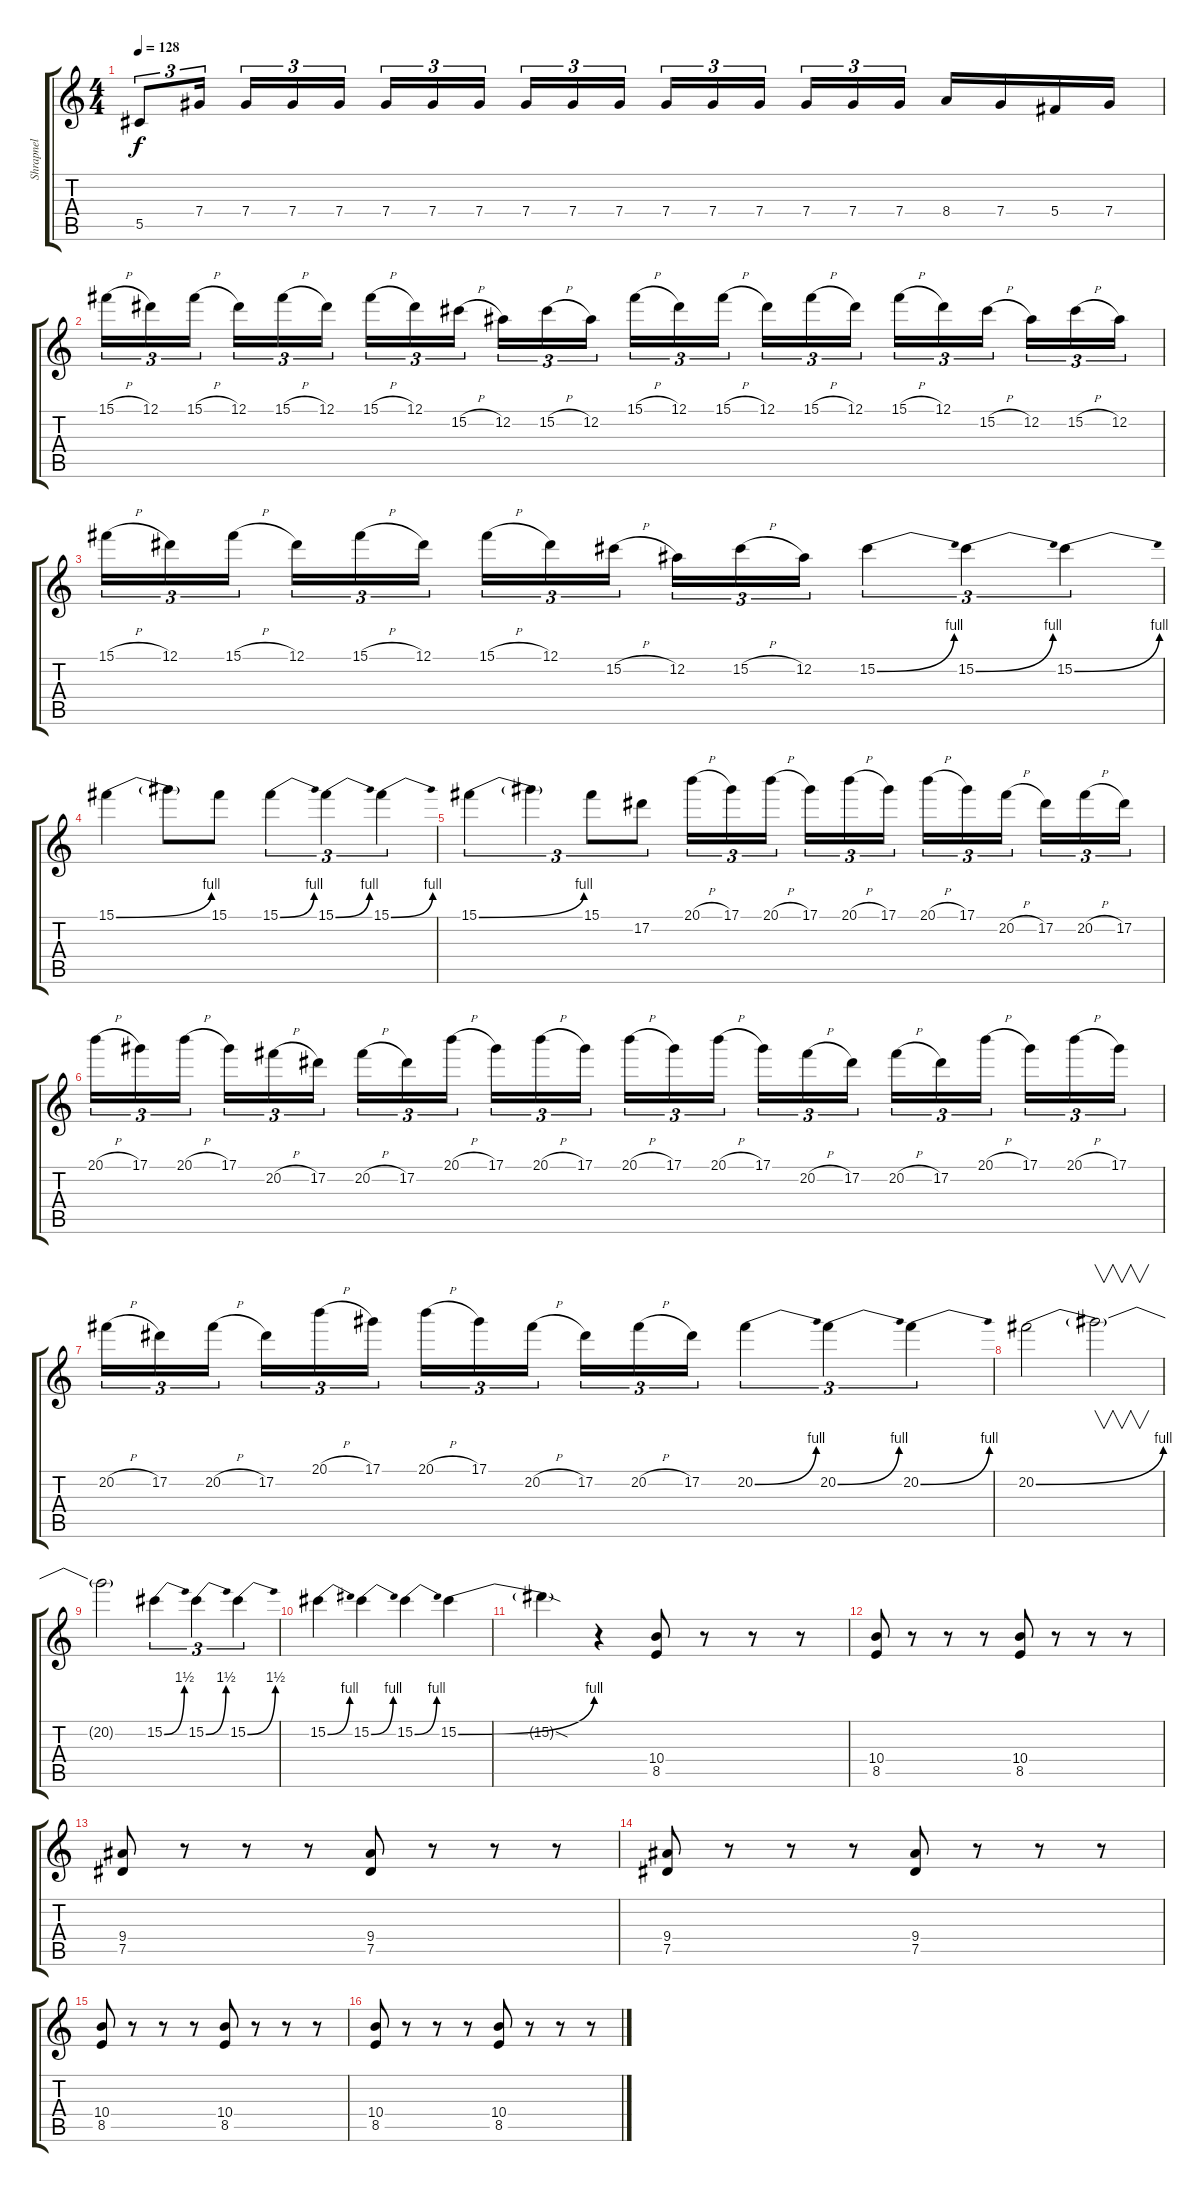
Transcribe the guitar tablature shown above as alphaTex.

\track ("Shrapnel" "Shrapnel") {instrument distortionguitar}
\staff {score tabs}
\tuning (Eb4 Bb3 Gb3 Db3 Ab2 Eb2) {hide}
\ts (4 4)
\tempo 128
\clef g2
\ks c
5.5.8{tu (3 2) dy f} 7.4.16{tu (3 2) beam splitsecondary} 7.4.16{tu (3 2)} 7.4.16{tu (3 2)} 7.4.16{tu (3 2)} 7.4.16{tu (3 2)} 7.4.16{tu (3 2)} 7.4.16{tu (3 2) beam splitsecondary} 7.4.16{tu (3 2)} 7.4.16{tu (3 2)} 7.4.16{tu (3 2)} 7.4.16{tu (3 2)} 7.4.16{tu (3 2)} 7.4.16{tu (3 2) beam splitsecondary} 7.4.16{tu (3 2)} 7.4.16{tu (3 2)} 7.4.16{tu (3 2)} 8.4.16 7.4.16 5.4.16 7.4.16 |
15.1{h}.16{tu (3 2)} 12.1.16{tu (3 2)} 15.1{h}.16{tu (3 2) beam splitsecondary} 12.1.16{tu (3 2)} 15.1{h}.16{tu (3 2)} 12.1.16{tu (3 2)} 15.1{h}.16{tu (3 2)} 12.1.16{tu (3 2)} 15.2{h}.16{tu (3 2) beam splitsecondary} 12.2.16{tu (3 2)} 15.2{h}.16{tu (3 2)} 12.2.16{tu (3 2)} 15.1{h}.16{tu (3 2)} 12.1.16{tu (3 2)} 15.1{h}.16{tu (3 2) beam splitsecondary} 12.1.16{tu (3 2)} 15.1{h}.16{tu (3 2)} 12.1.16{tu (3 2)} 15.1{h}.16{tu (3 2)} 12.1.16{tu (3 2)} 15.2{h}.16{tu (3 2) beam splitsecondary} 12.2.16{tu (3 2)} 15.2{h}.16{tu (3 2)} 12.2.16{tu (3 2)} |
15.1{h}.16{tu (3 2)} 12.1.16{tu (3 2)} 15.1{h}.16{tu (3 2) beam splitsecondary} 12.1.16{tu (3 2)} 15.1{h}.16{tu (3 2)} 12.1.16{tu (3 2)} 15.1{h}.16{tu (3 2)} 12.1.16{tu (3 2)} 15.2{h}.16{tu (3 2) beam splitsecondary} 12.2.16{tu (3 2)} 15.2{h}.16{tu (3 2)} 12.2.16{tu (3 2)} 15.2{be (bend 0 0 60 4)}.4{tu (3 2)} 15.2{be (bend 0 0 60 4)}.4{tu (3 2)} 15.2{be (bend 0 0 60 4)}.4{tu (3 2)} |
15.1{be (bend 0 0 60 4)}.4 15.1{t}.8 15.1.8 15.1{be (bend 0 0 60 4)}.4{tu (3 2)} 15.1{be (bend 0 0 60 4)}.4{tu (3 2)} 15.1{be (bend 0 0 60 4)}.4{tu (3 2)} |
15.1{be (bend 0 0 60 4)}.4{tu (3 2)} 15.1{t}.4{tu (3 2)} 15.1.8{tu (3 2)} 17.2.8{tu (3 2)} 20.1{h}.16{tu (3 2)} 17.1.16{tu (3 2)} 20.1{h}.16{tu (3 2) beam splitsecondary} 17.1.16{tu (3 2)} 20.1{h}.16{tu (3 2)} 17.1.16{tu (3 2)} 20.1{h}.16{tu (3 2)} 17.1.16{tu (3 2)} 20.2{h}.16{tu (3 2) beam splitsecondary} 17.2.16{tu (3 2)} 20.2{h}.16{tu (3 2)} 17.2.16{tu (3 2)} |
20.1{h}.16{tu (3 2)} 17.1.16{tu (3 2)} 20.1{h}.16{tu (3 2) beam splitsecondary} 17.1.16{tu (3 2)} 20.2{h}.16{tu (3 2)} 17.2.16{tu (3 2)} 20.2{h}.16{tu (3 2)} 17.2.16{tu (3 2)} 20.1{h}.16{tu (3 2) beam splitsecondary} 17.1.16{tu (3 2)} 20.1{h}.16{tu (3 2)} 17.1.16{tu (3 2)} 20.1{h}.16{tu (3 2)} 17.1.16{tu (3 2)} 20.1{h}.16{tu (3 2) beam splitsecondary} 17.1.16{tu (3 2)} 20.2{h}.16{tu (3 2)} 17.2.16{tu (3 2)} 20.2{h}.16{tu (3 2)} 17.2.16{tu (3 2)} 20.1{h}.16{tu (3 2) beam splitsecondary} 17.1.16{tu (3 2)} 20.1{h}.16{tu (3 2)} 17.1.16{tu (3 2)} |
20.2{h}.16{tu (3 2)} 17.2.16{tu (3 2)} 20.2{h}.16{tu (3 2) beam splitsecondary} 17.2.16{tu (3 2)} 20.1{h}.16{tu (3 2)} 17.1.16{tu (3 2)} 20.1{h}.16{tu (3 2)} 17.1.16{tu (3 2)} 20.2{h}.16{tu (3 2) beam splitsecondary} 17.2.16{tu (3 2)} 20.2{h}.16{tu (3 2)} 17.2.16{tu (3 2)} 20.2{be (bend 0 0 60 4)}.4{tu (3 2)} 20.2{be (bend 0 0 60 4)}.4{tu (3 2)} 20.2{be (bend 0 0 60 4)}.4{tu (3 2)} |
20.2{be (bend 0 0 60 4)}.2 20.2{t}.2{v} |
20.2{t}.2 15.2{be (bend 0 0 60 6)}.4{tu (3 2)} 15.2{be (bend 0 0 60 6)}.4{tu (3 2)} 15.2{be (bend 0 0 60 6)}.4{tu (3 2)} |
15.2{be (bend 0 0 60 4)}.4 15.2{be (bend 0 0 60 4)}.4 15.2{be (bend 0 0 60 4)}.4 15.2{be (bend 0 0 60 4)}.4 |
15.2{sod t}.4 r.4 (10.4 8.5).8 r.8 r.8 r.8 |
(10.4 8.5).8 r.8 r.8 r.8 (10.4 8.5).8 r.8 r.8 r.8 |
(9.4 7.5).8 r.8 r.8 r.8 (9.4 7.5).8 r.8 r.8 r.8 |
(9.4 7.5).8 r.8 r.8 r.8 (9.4 7.5).8 r.8 r.8 r.8 |
(10.4 8.5).8 r.8 r.8 r.8 (10.4 8.5).8 r.8 r.8 r.8 |
(10.4 8.5).8 r.8 r.8 r.8 (10.4 8.5).8 r.8 r.8 r.8
